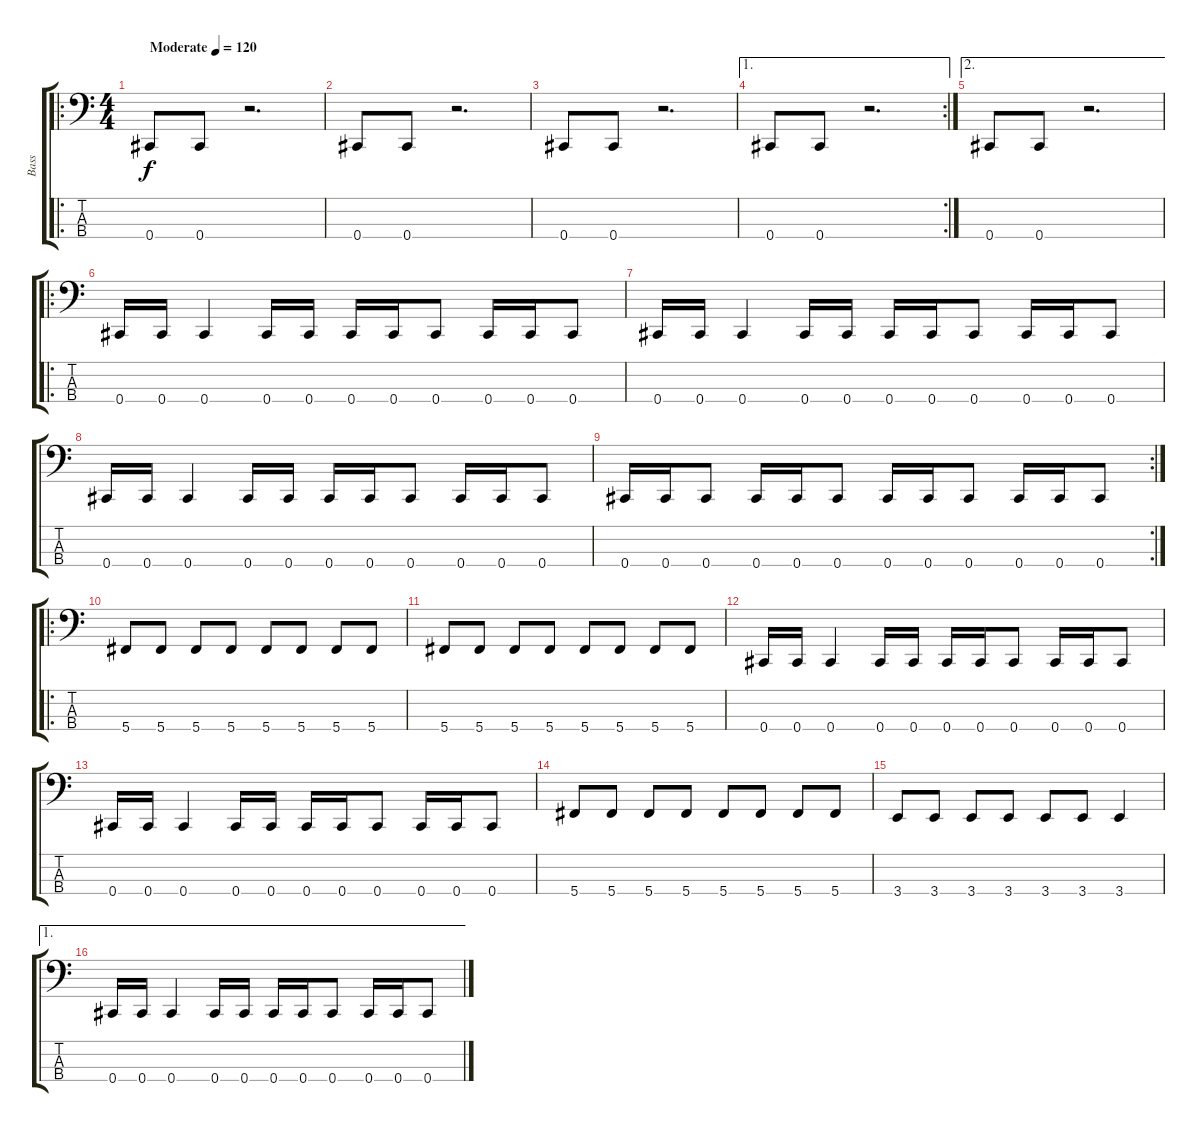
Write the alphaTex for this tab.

\track ("Bass" "Bass") {instrument electricbasspick}
\staff {score tabs}
\tuning (Gb2 Db2 Ab1 Db1) {hide}
\ro
\ts (4 4)
\tempo (120 "Moderate")
\clef f4
\ks c
0.4.8{dy f instrument electricbasspick} 0.4.8 r.2{d} |
0.4.8 0.4.8 r.2{d} |
0.4.8 0.4.8 r.2{d} |
\ae 1
\rc 2
0.4.8 0.4.8 r.2{d} |
\ae 2
0.4.8 0.4.8 r.2{d} |
\ro
0.4.16 0.4.16 0.4.4 0.4.16 0.4.16 0.4.16 0.4.16 0.4.8 0.4.16 0.4.16 0.4.8 |
0.4.16 0.4.16 0.4.4 0.4.16 0.4.16 0.4.16 0.4.16 0.4.8 0.4.16 0.4.16 0.4.8 |
0.4.16 0.4.16 0.4.4 0.4.16 0.4.16 0.4.16 0.4.16 0.4.8 0.4.16 0.4.16 0.4.8 |
\rc 2
0.4.16 0.4.16 0.4.8 0.4.16 0.4.16 0.4.8 0.4.16 0.4.16 0.4.8 0.4.16 0.4.16 0.4.8 |
\ro
5.4.8 5.4.8 5.4.8 5.4.8 5.4.8 5.4.8 5.4.8 5.4.8 |
5.4.8 5.4.8 5.4.8 5.4.8 5.4.8 5.4.8 5.4.8 5.4.8 |
0.4.16 0.4.16 0.4.4 0.4.16 0.4.16 0.4.16 0.4.16 0.4.8 0.4.16 0.4.16 0.4.8 |
0.4.16 0.4.16 0.4.4 0.4.16 0.4.16 0.4.16 0.4.16 0.4.8 0.4.16 0.4.16 0.4.8 |
5.4.8 5.4.8 5.4.8 5.4.8 5.4.8 5.4.8 5.4.8 5.4.8 |
3.4.8 3.4.8 3.4.8 3.4.8 3.4.8 3.4.8 3.4.4 |
\ae 1
0.4.16 0.4.16 0.4.4 0.4.16 0.4.16 0.4.16 0.4.16 0.4.8 0.4.16 0.4.16 0.4.8
